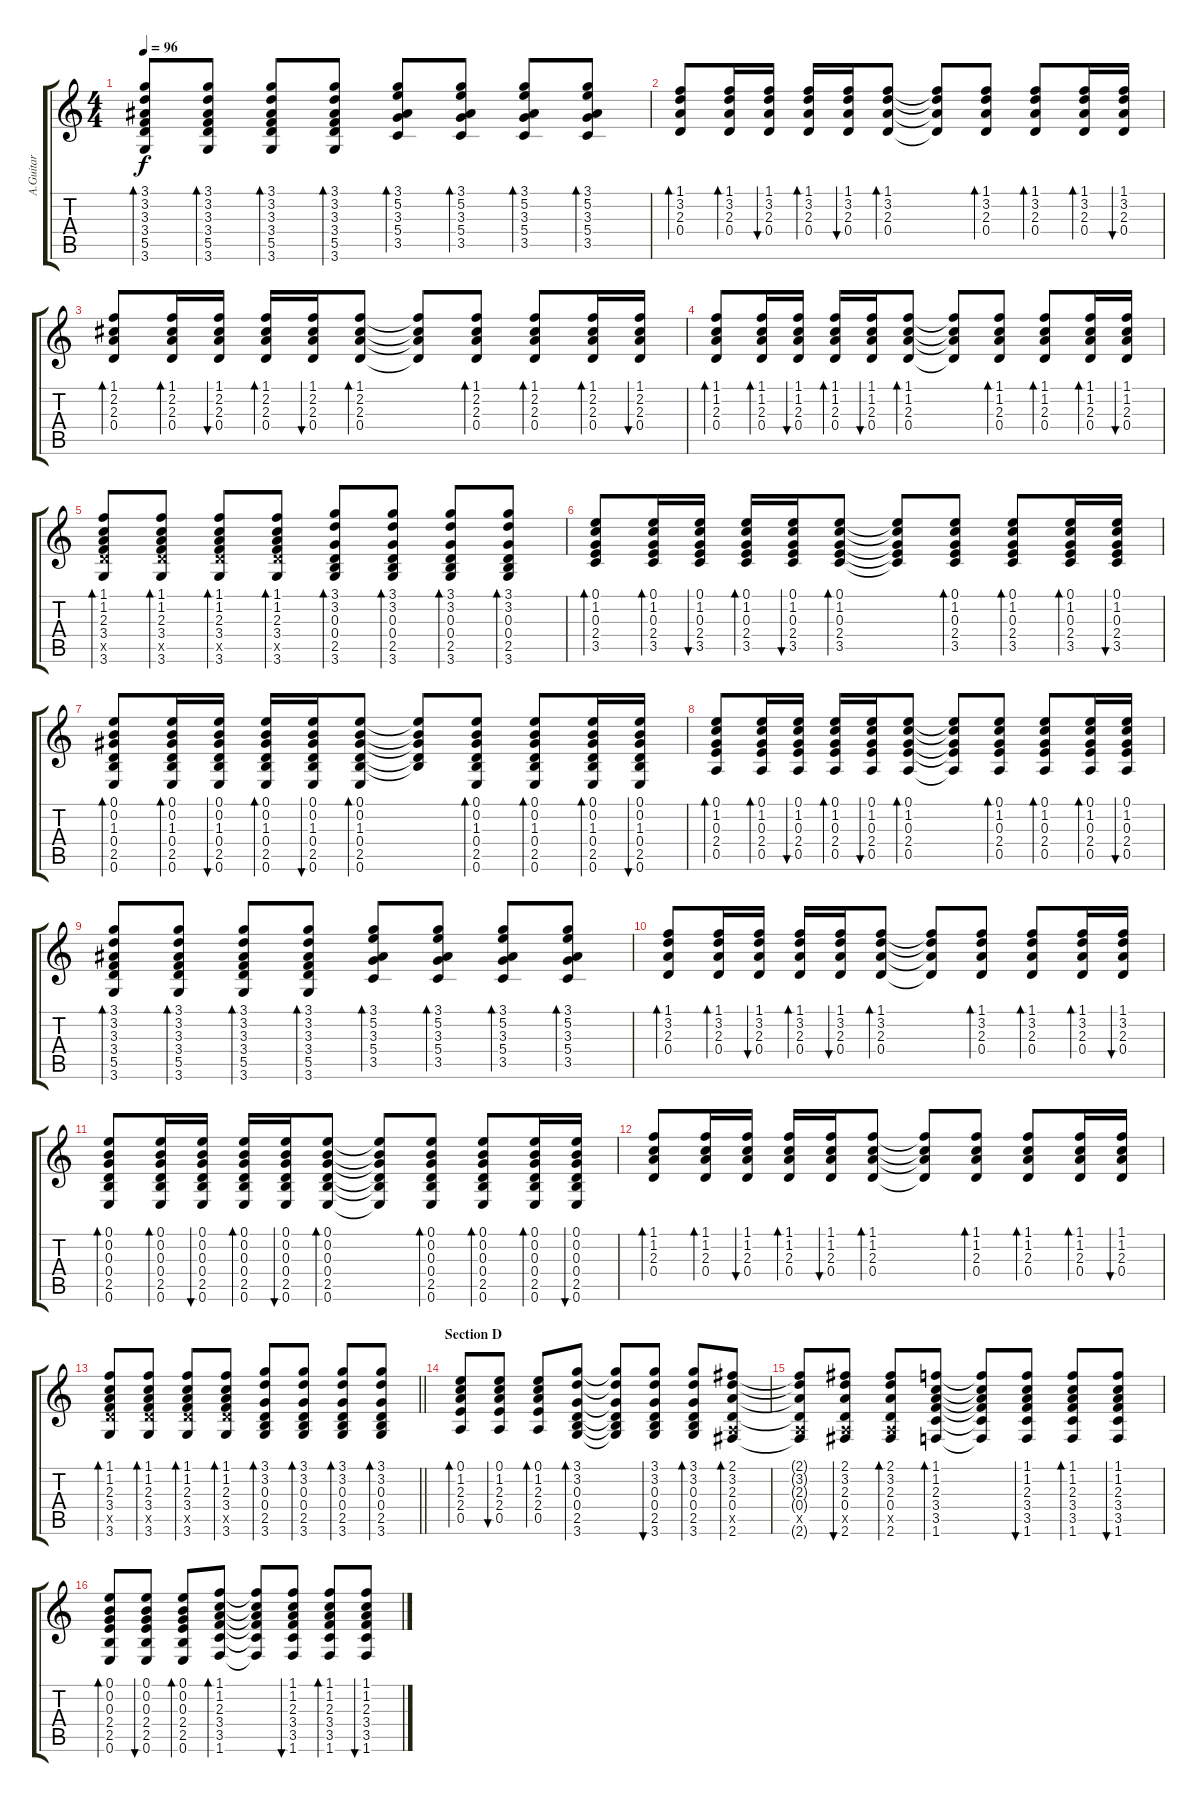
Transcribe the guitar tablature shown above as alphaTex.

\track ("A.Guitar" "A.Guitar") {instrument acousticguitarsteel}
\staff {score tabs}
\tuning (E4 B3 G3 D3 A2 E2) {hide}
\ts (4 4)
\tempo 96
\clef g2
\ks c
(3.1 3.2 3.3 3.4 5.5 3.6).8{bd 30 dy f} (3.1 3.2 3.3 3.4 5.5 3.6).8{bd 30} (3.1 3.2 3.3 3.4 5.5 3.6).8{bd 30} (3.1 3.2 3.3 3.4 5.5 3.6).8{bd 30} (3.1 5.2 3.3 5.4 3.5).8{bd 30} (3.1 5.2 3.3 5.4 3.5).8{bd 30} (3.1 5.2 3.3 5.4 3.5).8{bd 30} (3.1 5.2 3.3 5.4 3.5).8{bd 30} |
(1.1 3.2 2.3 0.4).8{bd 30} (1.1 3.2 2.3 0.4).16{bd 30} (1.1 3.2 2.3 0.4).16{bu 30} (1.1 3.2 2.3 0.4).16{bd 30} (1.1 3.2 2.3 0.4).16{bu 30} (1.1 3.2 2.3 0.4).8{bd 30} (1.1{t} 3.2{t} 2.3{t} 0.4{t}).8 (1.1 3.2 2.3 0.4).8{bd 30} (1.1 3.2 2.3 0.4).8{bd 30} (1.1 3.2 2.3 0.4).16{bd 30} (1.1 3.2 2.3 0.4).16{bu 30} |
(1.1 2.2 2.3 0.4).8{bd 30} (1.1 2.2 2.3 0.4).16{bd 30} (1.1 2.2 2.3 0.4).16{bu 30} (1.1 2.2 2.3 0.4).16{bd 30} (1.1 2.2 2.3 0.4).16{bu 30} (1.1 2.2 2.3 0.4).8{bd 30} (1.1{t} 2.2{t} 2.3{t} 0.4{t}).8 (1.1 2.2 2.3 0.4).8{bd 30} (1.1 2.2 2.3 0.4).8{bd 30} (1.1 2.2 2.3 0.4).16{bd 30} (1.1 2.2 2.3 0.4).16{bu 30} |
(1.1 1.2 2.3 0.4).8{bd 30} (1.1 1.2 2.3 0.4).16{bd 30} (1.1 1.2 2.3 0.4).16{bu 30} (1.1 1.2 2.3 0.4).16{bd 30} (1.1 1.2 2.3 0.4).16{bu 30} (1.1 1.2 2.3 0.4).8{bd 30} (1.1{t} 1.2{t} 2.3{t} 0.4{t}).8 (1.1 1.2 2.3 0.4).8{bd 30} (1.1 1.2 2.3 0.4).8{bd 30} (1.1 1.2 2.3 0.4).16{bd 30} (1.1 1.2 2.3 0.4).16{bu 30} |
(1.1 1.2 2.3 3.4 5.5{x} 3.6).8{bd 30} (1.1 1.2 2.3 3.4 5.5{x} 3.6).8{bd 30} (1.1 1.2 2.3 3.4 5.5{x} 3.6).8{bd 30} (1.1 1.2 2.3 3.4 5.5{x} 3.6).8{bd 30} (3.1 3.2 0.3 0.4 2.5 3.6).8{bd 30} (3.1 3.2 0.3 0.4 2.5 3.6).8{bd 30} (3.1 3.2 0.3 0.4 2.5 3.6).8{bd 30} (3.1 3.2 0.3 0.4 2.5 3.6).8{bd 30} |
(0.1 1.2 0.3 2.4 3.5).8{bd 30} (0.1 1.2 0.3 2.4 3.5).16{bd 30} (0.1 1.2 0.3 2.4 3.5).16{bu 30} (0.1 1.2 0.3 2.4 3.5).16{bd 30} (0.1 1.2 0.3 2.4 3.5).16{bu 30} (0.1 1.2 0.3 2.4 3.5).8{bd 30} (0.1{t} 1.2{t} 0.3{t} 2.4{t} 3.5{t}).8 (0.1 1.2 0.3 2.4 3.5).8{bd 30} (0.1 1.2 0.3 2.4 3.5).8{bd 30} (0.1 1.2 0.3 2.4 3.5).16{bd 30} (0.1 1.2 0.3 2.4 3.5).16{bu 30} |
(0.1 0.2 1.3 0.4 2.5 0.6).8{bd 30} (0.1 0.2 1.3 0.4 2.5 0.6).16{bd 30} (0.1 0.2 1.3 0.4 2.5 0.6).16{bu 30} (0.1 0.2 1.3 0.4 2.5 0.6).16{bd 30} (0.1 0.2 1.3 0.4 2.5 0.6).16{bu 30} (0.1 0.2 1.3 0.4 2.5 0.6).8{bd 30} (0.1{t} 0.2{t} 1.3{t} 0.4{t} 2.5{t}).8 (0.1 0.2 1.3 0.4 2.5 0.6).8{bd 30} (0.1 0.2 1.3 0.4 2.5 0.6).8{bd 30} (0.1 0.2 1.3 0.4 2.5 0.6).16{bd 30} (0.1 0.2 1.3 0.4 2.5 0.6).16{bu 30} |
(0.1 1.2 0.3 2.4 0.5).8{bd 30} (0.1 1.2 0.3 2.4 0.5).16{bd 30} (0.1 1.2 0.3 2.4 0.5).16{bu 30} (0.1 1.2 0.3 2.4 0.5).16{bd 30} (0.1 1.2 0.3 2.4 0.5).16{bu 30} (0.1 1.2 0.3 2.4 0.5).8{bd 30} (0.1{t} 1.2{t} 0.3{t} 2.4{t} 0.5{t}).8 (0.1 1.2 0.3 2.4 0.5).8{bd 30} (0.1 1.2 0.3 2.4 0.5).8{bd 30} (0.1 1.2 0.3 2.4 0.5).16{bd 30} (0.1 1.2 0.3 2.4 0.5).16{bu 30} |
(3.1 3.2 3.3 3.4 5.5 3.6).8{bd 30} (3.1 3.2 3.3 3.4 5.5 3.6).8{bd 30} (3.1 3.2 3.3 3.4 5.5 3.6).8{bd 30} (3.1 3.2 3.3 3.4 5.5 3.6).8{bd 30} (3.1 5.2 3.3 5.4 3.5).8{bd 30} (3.1 5.2 3.3 5.4 3.5).8{bd 30} (3.1 5.2 3.3 5.4 3.5).8{bd 30} (3.1 5.2 3.3 5.4 3.5).8{bd 30} |
(1.1 3.2 2.3 0.4).8{bd 30} (1.1 3.2 2.3 0.4).16{bd 30} (1.1 3.2 2.3 0.4).16{bu 30} (1.1 3.2 2.3 0.4).16{bd 30} (1.1 3.2 2.3 0.4).16{bu 30} (1.1 3.2 2.3 0.4).8{bd 30} (1.1{t} 3.2{t} 2.3{t} 0.4{t}).8 (1.1 3.2 2.3 0.4).8{bd 30} (1.1 3.2 2.3 0.4).8{bd 30} (1.1 3.2 2.3 0.4).16{bd 30} (1.1 3.2 2.3 0.4).16{bu 30} |
(0.1 0.2 0.3 0.4 2.5 0.6).8{bd 30} (0.1 0.2 0.3 0.4 2.5 0.6).16{bd 30} (0.1 0.2 0.3 0.4 2.5 0.6).16{bu 30} (0.1 0.2 0.3 0.4 2.5 0.6).16{bd 30} (0.1 0.2 0.3 0.4 2.5 0.6).16{bu 30} (0.1 0.2 0.3 0.4 2.5 0.6).8{bd 30} (0.1{t} 0.2{t} 0.3{t} 0.4{t} 2.5{t} 0.6{t}).8 (0.1 0.2 0.3 0.4 2.5 0.6).8{bd 30} (0.1 0.2 0.3 0.4 2.5 0.6).8{bd 30} (0.1 0.2 0.3 0.4 2.5 0.6).16{bd 30} (0.1 0.2 0.3 0.4 2.5 0.6).16{bu 30} |
(1.1 1.2 2.3 0.4).8{bd 30} (1.1 1.2 2.3 0.4).16{bd 30} (1.1 1.2 2.3 0.4).16{bu 30} (1.1 1.2 2.3 0.4).16{bd 30} (1.1 1.2 2.3 0.4).16{bu 30} (1.1 1.2 2.3 0.4).8{bd 30} (1.1{t} 1.2{t} 2.3{t} 0.4{t}).8 (1.1 1.2 2.3 0.4).8{bd 30} (1.1 1.2 2.3 0.4).8{bd 30} (1.1 1.2 2.3 0.4).16{bd 30} (1.1 1.2 2.3 0.4).16{bu 30} |
\barLineRight lightlight
(1.1 1.2 2.3 3.4 5.5{x} 3.6).8{bd 30} (1.1 1.2 2.3 3.4 5.5{x} 3.6).8{bd 30} (1.1 1.2 2.3 3.4 5.5{x} 3.6).8{bd 30} (1.1 1.2 2.3 3.4 5.5{x} 3.6).8{bd 30} (3.1 3.2 0.3 0.4 2.5 3.6).8{bd 30} (3.1 3.2 0.3 0.4 2.5 3.6).8{bd 30} (3.1 3.2 0.3 0.4 2.5 3.6).8{bd 30} (3.1 3.2 0.3 0.4 2.5 3.6).8{bd 30} |
\section ("" "Section D")
(0.1 1.2 2.3 2.4 0.5).8{bd 30} (0.1 1.2 2.3 2.4 0.5).8{bu 30} (0.1 1.2 2.3 2.4 0.5).8{bd 30} (3.1 3.2 0.3 0.4 2.5 3.6).8{bd 30} (3.1{t} 3.2{t} 0.3{t} 0.4{t} 2.5{t} 3.6{t}).8 (3.1 3.2 0.3 0.4 2.5 3.6).8{bu 30} (3.1 3.2 0.3 0.4 2.5 3.6).8{bd 30} (2.1 3.2 2.3 0.4 0.5{x} 2.6).8{bd 30} |
(2.1{t} 3.2{t} 2.3{t} 0.4{t} 0.5{x} 2.6{t}).8 (2.1 3.2 2.3 0.4 0.5{x} 2.6).8{bu 30} (2.1 3.2 2.3 0.4 0.5{x} 2.6).8{bd 30} (1.1 1.2 2.3 3.4 3.5 1.6).8{bd 30} (1.1{t} 1.2{t} 2.3{t} 3.4{t} 3.5{t} 1.6{t}).8 (1.1 1.2 2.3 3.4 3.5 1.6).8{bu 30} (1.1 1.2 2.3 3.4 3.5 1.6).8{bd 30} (1.1 1.2 2.3 3.4 3.5 1.6).8{bu 30} |
(0.1 0.2 0.3 2.4 2.5 0.6).8{bd 30} (0.1 0.2 0.3 2.4 2.5 0.6).8{bu 30} (0.1 0.2 0.3 2.4 2.5 0.6).8{bd 30} (1.1 1.2 2.3 3.4 3.5 1.6).8{bd 30} (1.1{t} 1.2{t} 2.3{t} 3.4{t} 3.5{t} 1.6{t}).8 (1.1 1.2 2.3 3.4 3.5 1.6).8{bu 30} (1.1 1.2 2.3 3.4 3.5 1.6).8{bd 30} (1.1 1.2 2.3 3.4 3.5 1.6).8{bu 30}
